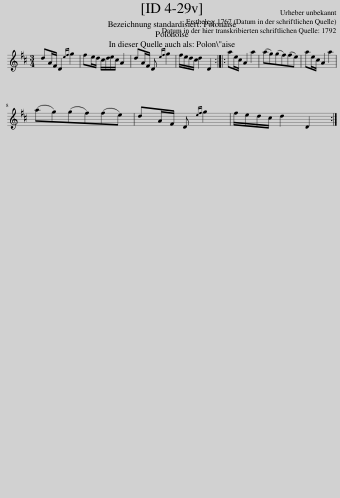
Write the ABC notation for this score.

X:1
L:1/8
M:3/4
I:linebreak $
K:D
V:1 treble
V:1
 dA/F/ D2{ef} g2 | fe/d/ c/d/e/c/ A2 | dA/F/ D{ef} g2 | f/e/d/c/ d2 D2 :: ae/c/ A2 a2 | %5
 (ag)(gf)(fe) | ae/c/ A2 a2 |$ (ag)(gf)(fe) | dA/F/ D{ef} g2 | f/e/d/c/ d2 D2 :| %10
